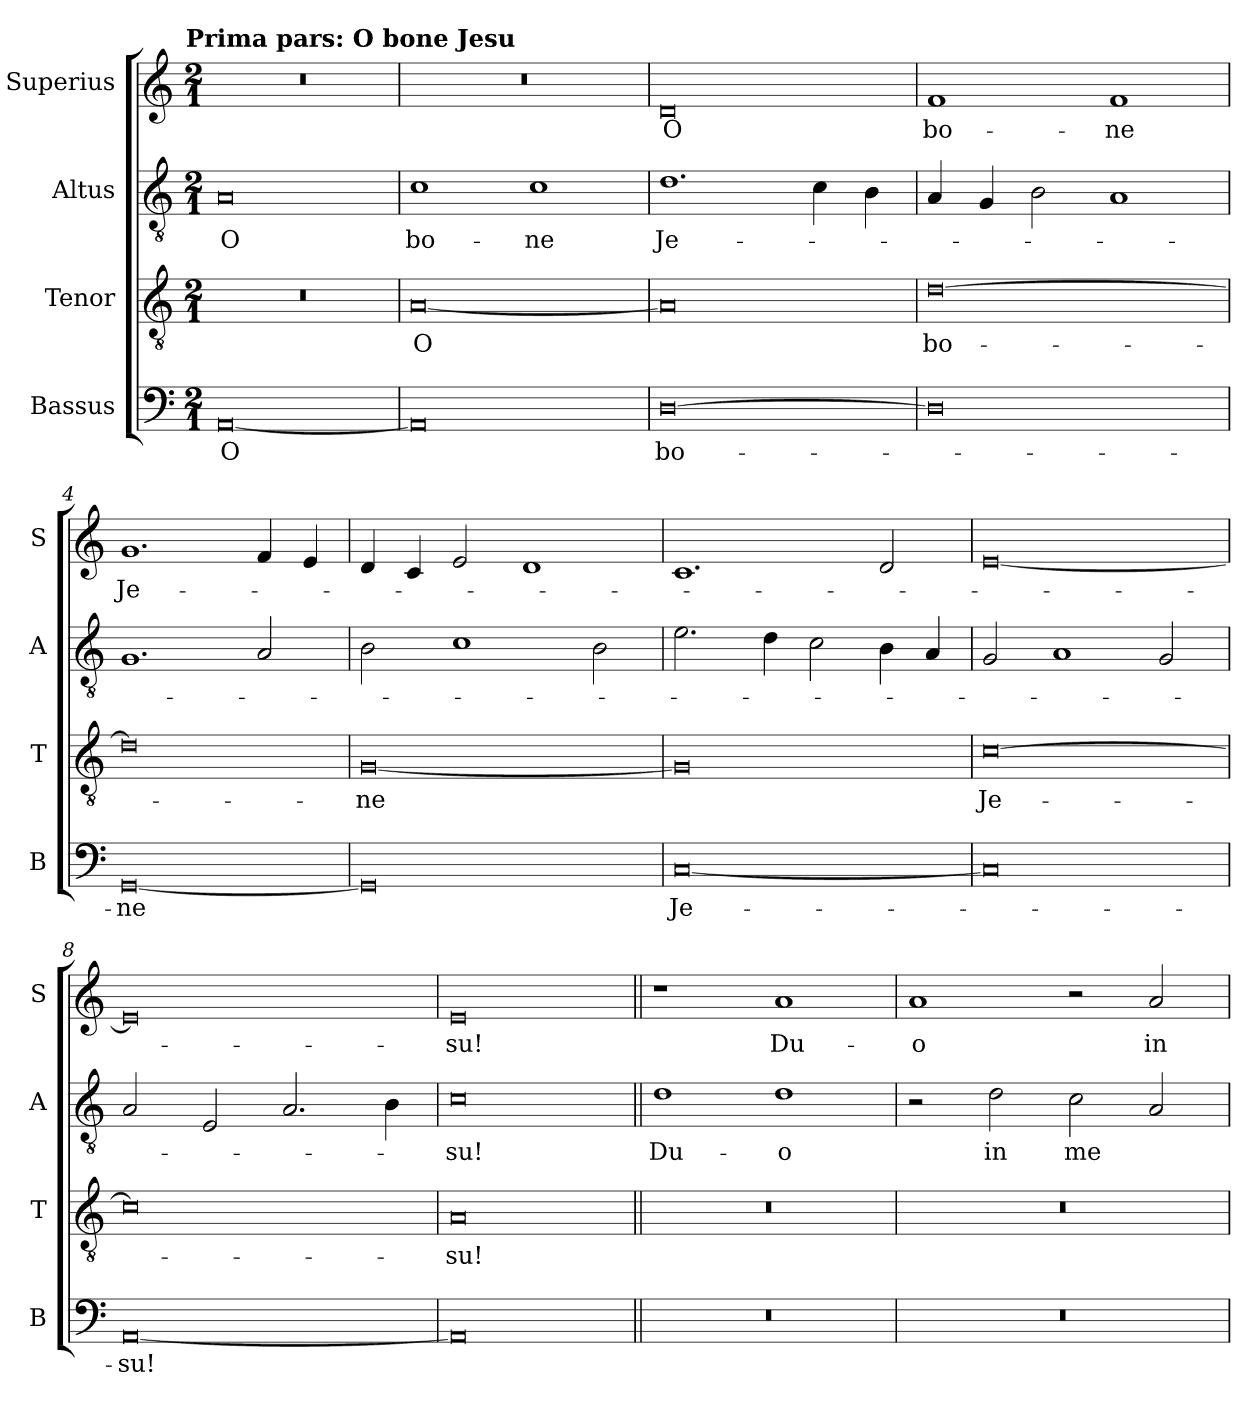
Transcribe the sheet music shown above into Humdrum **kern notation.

**kern	**text	**kern	**text	**kern	**text	**kern	**text
*part4	*part4	*part3	*part3	*part2	*part2	*part1	*part1
*staff4	*staff4	*staff3	*staff3	*staff2	*staff2	*staff1	*staff1
*I"Bassus	*	*I"Tenor	*	*I"Altus	*	*I"Superius	*
*I'B	*	*I'T	*	*I'A	*	*I'S	*
*clefF4	*	*clefGv2	*	*clefGv2	*	*clefG2	*
*k[]	*	*k[]	*	*k[]	*	*k[]	*
!!LO:TX:omd:t=Prima pars&colon; O bone Jesu
*M2/1	*	*M2/1	*	*M2/1	*	*M2/1	*
=	=	=	=	=	=	=	=
[0AA	O	0r	.	0A	O	0r	.
=1	=1	=1	=1	=1	=1	=1	=1
0AA]	.	[0A	O	1c	bo-	0r	.
.	.	.	.	1c	-ne	.	.
=2	=2	=2	=2	=2	=2	=2	=2
[0D	bo-	0A]	.	1.d	Je-	0d	O
.	.	.	.	4c	.	.	.
.	.	.	.	4B	.	.	.
=3	=3	=3	=3	=3	=3	=3	=3
0D]	.	[0d	bo-	4A	.	1f	bo-
.	.	.	.	4G	.	.	.
.	.	.	.	2B	.	.	.
.	.	.	.	1A	.	1f	-ne
=4	=4	=4	=4	=4	=4	=4	=4
[0GG	-ne	0d]	.	1.G	.	1.g	Je-
.	.	.	.	2A	.	4f	.
.	.	.	.	.	.	4e	.
=5	=5	=5	=5	=5	=5	=5	=5
0GG]	.	[0G	-ne	2B	.	4d	.
.	.	.	.	.	.	4c	.
.	.	.	.	1c	.	2e	.
.	.	.	.	.	.	1d	.
.	.	.	.	2B	.	.	.
=6	=6	=6	=6	=6	=6	=6	=6
[0C	Je-	0G]	.	2.e	.	1.c	.
.	.	.	.	4d	.	.	.
.	.	.	.	2c	.	.	.
.	.	.	.	4B	.	2d	.
.	.	.	.	4A	.	.	.
=7	=7	=7	=7	=7	=7	=7	=7
0C]	.	[0c	Je-	2G	.	[0e	.
.	.	.	.	1A	.	.	.
.	.	.	.	2G	.	.	.
=8	=8	=8	=8	=8	=8	=8	=8
[0AA	-su!	0c]	.	2A	.	0e]	.
.	.	.	.	2E	.	.	.
.	.	.	.	2.A	.	.	.
.	.	.	.	4B	.	.	.
=9	=9	=9	=9	=9	=9	=9	=9
0AA]	.	0A	-su!	0c	-su!	0e	-su!
=10||	=10||	=10||	=10||	=10||	=10||	=10||	=10||
0r	.	0r	.	1d	Du-	1r	.
.	.	.	.	1d	-o	1a	Du-
=11	=11	=11	=11	=11	=11	=11	=11
0r	.	0r	.	2r	.	1a	-o
.	.	.	.	2d	in	.	.
.	.	.	.	2c	me	2r	.
.	.	.	.	2A	.	2a	in
=	=	=	=	=	=	=	=
*-	*-	*-	*-	*-	*-	*-	*-
